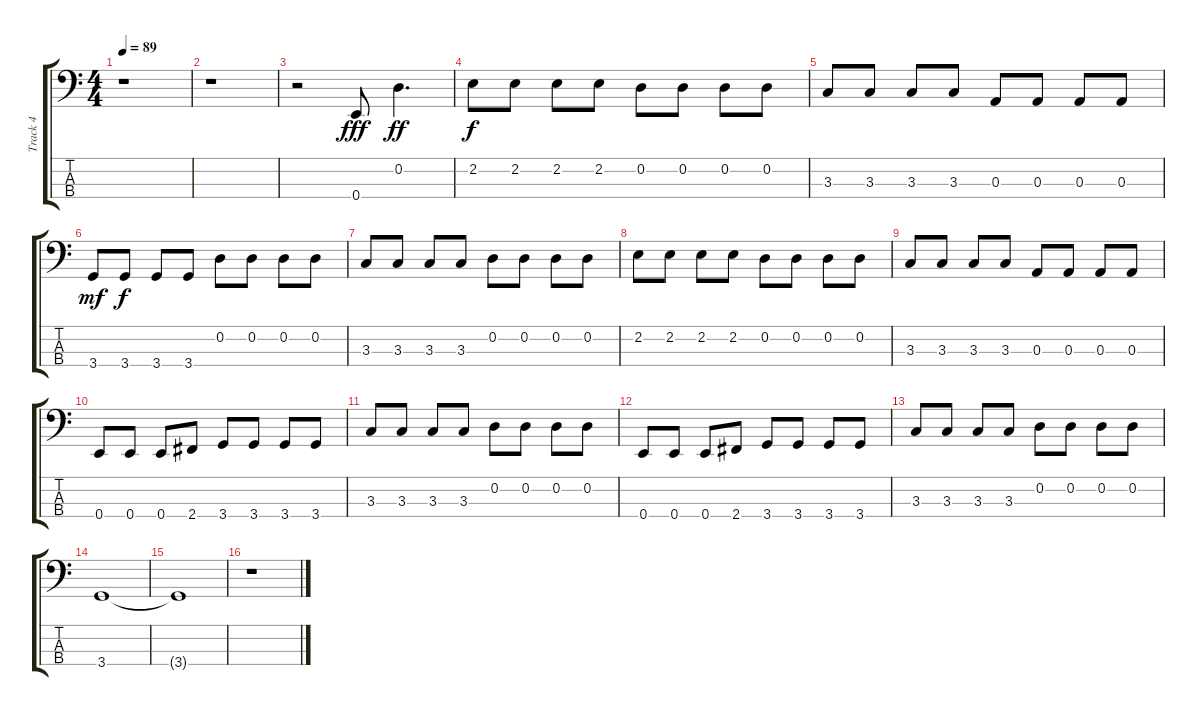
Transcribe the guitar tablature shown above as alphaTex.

\track ("Track 4" "Track 4") {instrument electricbassfinger}
\staff {score tabs}
\tuning (G2 D2 A1 E1) {hide}
\ts (4 4)
\tempo 89
\clef f4
\ks c
r.1{dy f} |
r.1 |
r.2 0.4.8{dy fff} 0.2.4{d dy ff} |
2.2.8{dy f} 2.2.8 2.2.8 2.2.8 0.2.8 0.2.8 0.2.8 0.2.8 |
3.3.8 3.3.8 3.3.8 3.3.8 0.3.8 0.3.8 0.3.8 0.3.8 |
3.4.8{dy mf} 3.4.8{dy f} 3.4.8 3.4.8 0.2.8 0.2.8 0.2.8 0.2.8 |
3.3.8 3.3.8 3.3.8 3.3.8 0.2.8 0.2.8 0.2.8 0.2.8 |
2.2.8 2.2.8 2.2.8 2.2.8 0.2.8 0.2.8 0.2.8 0.2.8 |
3.3.8 3.3.8 3.3.8 3.3.8 0.3.8 0.3.8 0.3.8 0.3.8 |
0.4.8 0.4.8 0.4.8 2.4.8 3.4.8 3.4.8 3.4.8 3.4.8 |
3.3.8 3.3.8 3.3.8 3.3.8 0.2.8 0.2.8 0.2.8 0.2.8 |
0.4.8 0.4.8 0.4.8 2.4.8 3.4.8 3.4.8 3.4.8 3.4.8 |
3.3.8 3.3.8 3.3.8 3.3.8 0.2.8 0.2.8 0.2.8 0.2.8 |
3.4.1 |
3.4{t}.1 |
r.1
